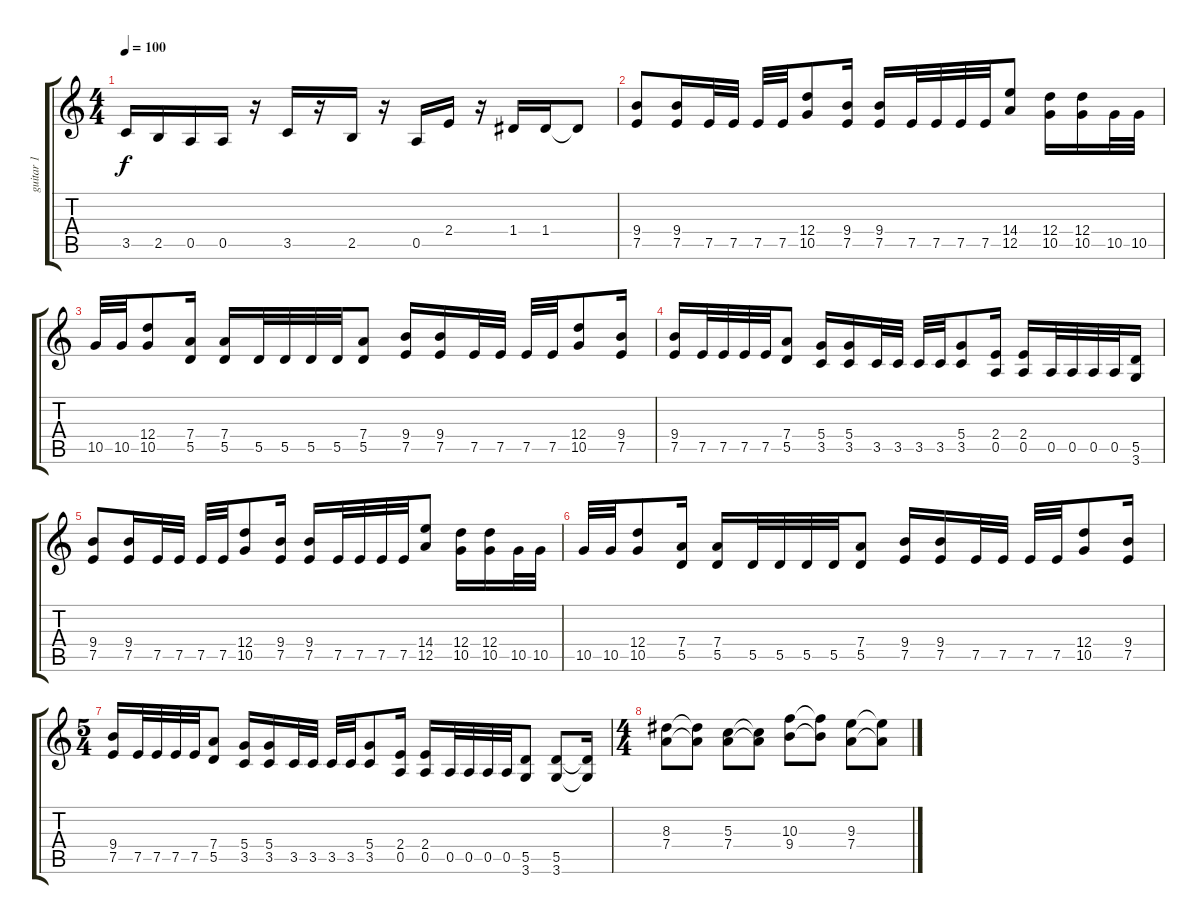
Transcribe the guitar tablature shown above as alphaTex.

\track ("guitar 1" "guitar 1") {instrument distortionguitar}
\staff {score tabs}
\tuning (E4 B3 G3 D3 A2 E2) {hide}
\ts (4 4)
\tempo 100
\clef g2
\ks c
3.5.16{dy f} 2.5.16 0.5.16 0.5.16 r.16 3.5.16 r.16 2.5.16 r.16 0.5.16 2.4.16 r.16 1.4.16 1.4.16 1.4{t}.8 |
(9.4 7.5).8 (9.4 7.5).16 7.5.32 7.5.32 7.5.32 7.5.32 (12.4 10.5).8 (9.4 7.5).16 (9.4 7.5).16 7.5.32 7.5.32 7.5.32 7.5.32 (14.4 12.5).8 (12.4 10.5).16 (12.4 10.5).16 10.5.32 10.5.32 |
10.5.32 10.5.32 (12.4 10.5).8 (7.4 5.5).16 (7.4 5.5).16 5.5.32 5.5.32 5.5.32 5.5.32 (7.4 5.5).8 (9.4 7.5).16 (9.4 7.5).16 7.5.32 7.5.32 7.5.32 7.5.32 (12.4 10.5).8 (9.4 7.5).16 |
(9.4 7.5).16 7.5.32 7.5.32 7.5.32 7.5.32 (7.4 5.5).8 (5.4 3.5).16 (5.4 3.5).16 3.5.32 3.5.32 3.5.32 3.5.32 (5.4 3.5).8 (2.4 0.5).16 (2.4 0.5).16 0.5.32 0.5.32 0.5.32 0.5.32 (5.5 3.6).16 |
(9.4 7.5).8 (9.4 7.5).16 7.5.32 7.5.32 7.5.32 7.5.32 (12.4 10.5).8 (9.4 7.5).16 (9.4 7.5).16 7.5.32 7.5.32 7.5.32 7.5.32 (14.4 12.5).8 (12.4 10.5).16 (12.4 10.5).16 10.5.32 10.5.32 |
10.5.32 10.5.32 (12.4 10.5).8 (7.4 5.5).16 (7.4 5.5).16 5.5.32 5.5.32 5.5.32 5.5.32 (7.4 5.5).8 (9.4 7.5).16 (9.4 7.5).16 7.5.32 7.5.32 7.5.32 7.5.32 (12.4 10.5).8 (9.4 7.5).16 |
\ts (5 4)
(9.4 7.5).16 7.5.32 7.5.32 7.5.32 7.5.32 (7.4 5.5).8 (5.4 3.5).16 (5.4 3.5).16 3.5.32 3.5.32 3.5.32 3.5.32 (5.4 3.5).8 (2.4 0.5).16 (2.4 0.5).16 0.5.32 0.5.32 0.5.32 0.5.32 (5.5 3.6).8 (5.5 3.6).8 (5.5{t} 3.6{t}).16 |
\ts (4 4)
(8.3 7.4).8 (8.3{t} 7.4{t}).8 (5.3 7.4).8 (5.3{t} 7.4{t}).8 (10.3 9.4).8 (10.3{t} 9.4{t}).8 (9.3 7.4).8 (9.3{t} 7.4{t}).8
